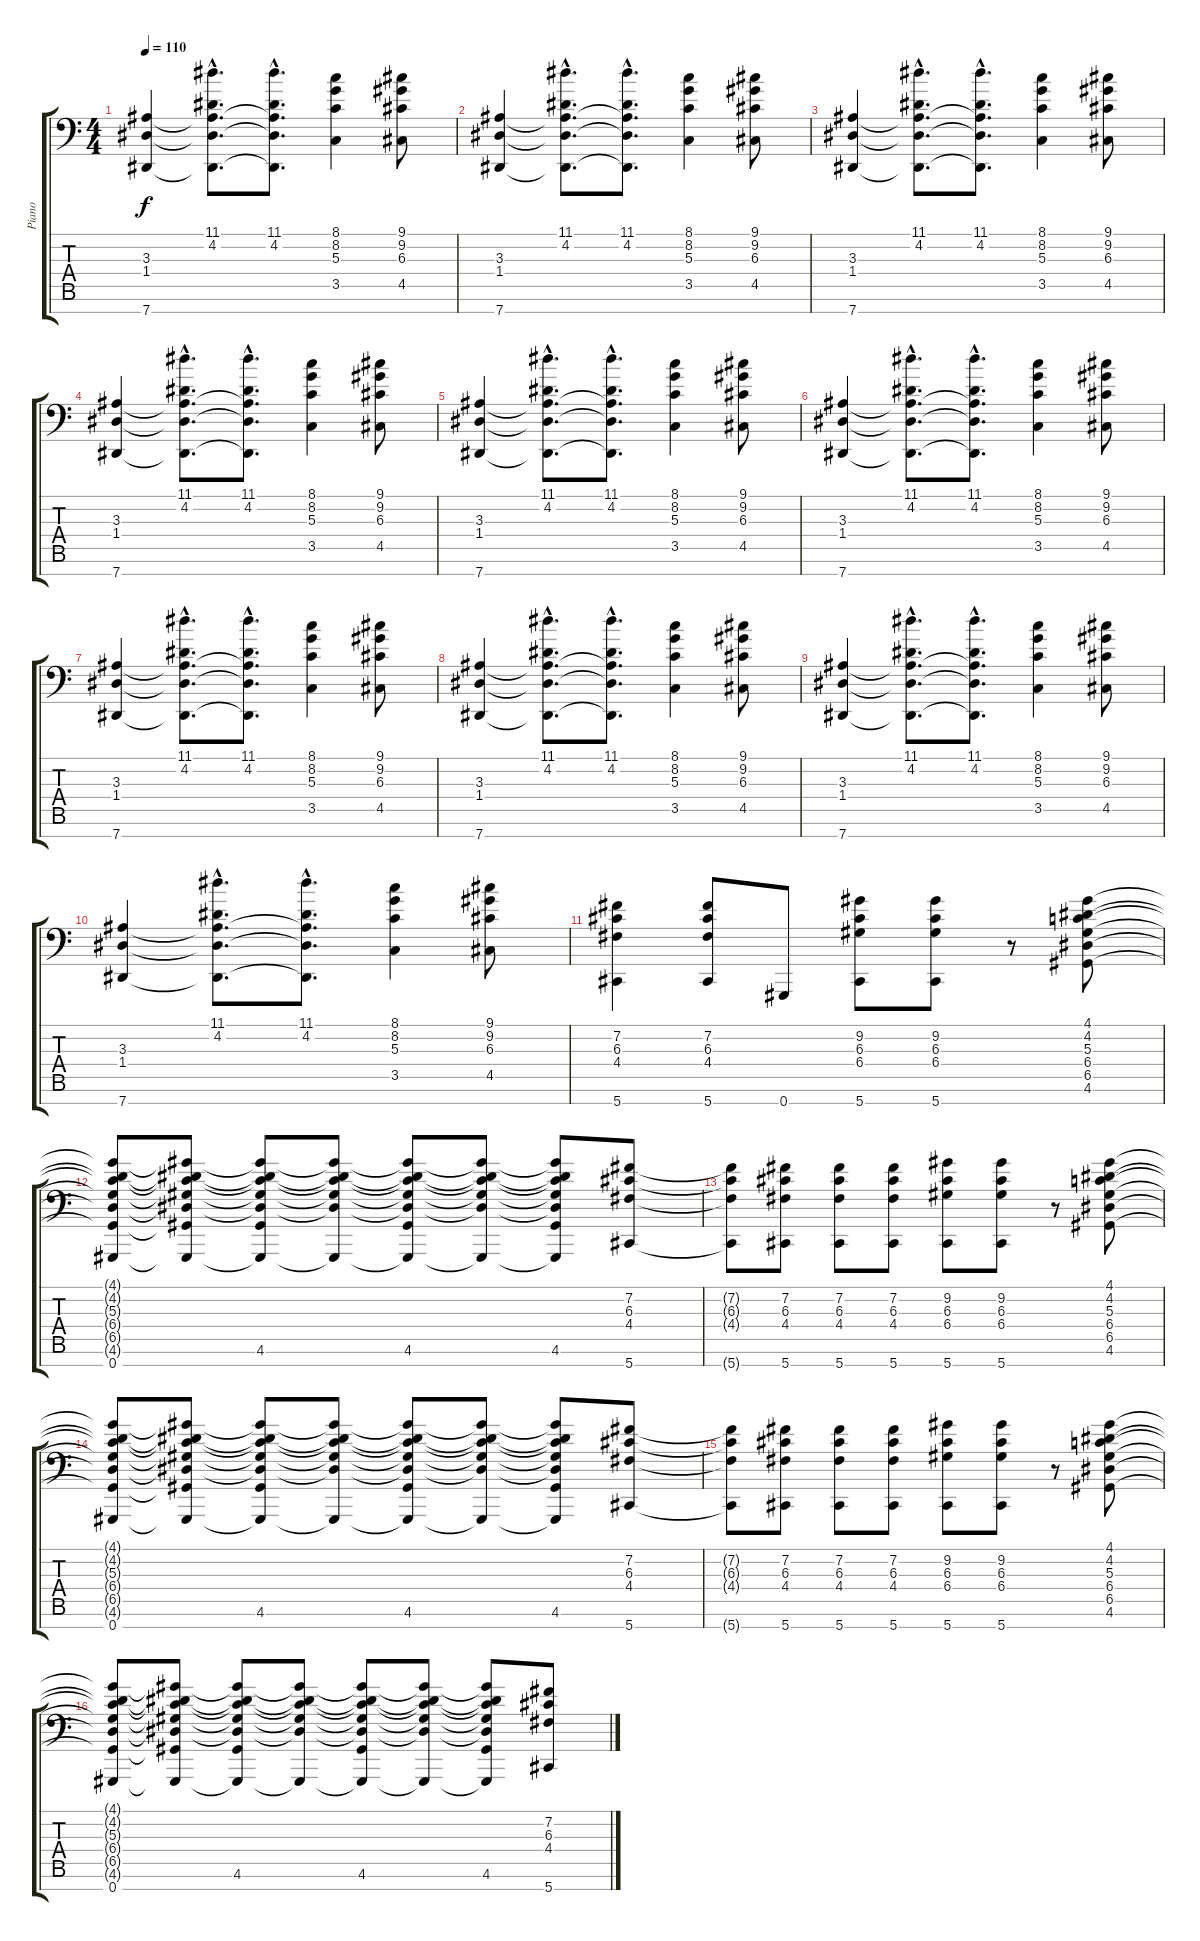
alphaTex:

\track ("Piano" "Piano") {instrument acousticgrandpiano}
\staff {score tabs}
\tuning (E4 B3 G3 D3 A2 E2 Ab1) {hide}
\ts (4 4)
\tempo 110
\clef f4
\ks c
(3.3 1.4 7.7).4{dy f} (11.1{hac} 4.2{hac} 3.3{hac t} 1.4{hac t} 7.7{hac t}).8{d} (11.1{hac} 4.2{hac} 3.3{hac t} 1.4{hac t} 7.7{hac t}).8{d} (8.1 8.2 5.3 3.5).4 (9.1 9.2 6.3 4.5).8 |
(3.3 1.4 7.7).4 (11.1{hac} 4.2{hac} 3.3{hac t} 1.4{hac t} 7.7{hac t}).8{d} (11.1{hac} 4.2{hac} 3.3{hac t} 1.4{hac t} 7.7{hac t}).8{d} (8.1 8.2 5.3 3.5).4 (9.1 9.2 6.3 4.5).8 |
(3.3 1.4 7.7).4 (11.1{hac} 4.2{hac} 3.3{hac t} 1.4{hac t} 7.7{hac t}).8{d} (11.1{hac} 4.2{hac} 3.3{hac t} 1.4{hac t} 7.7{hac t}).8{d} (8.1 8.2 5.3 3.5).4 (9.1 9.2 6.3 4.5).8 |
(3.3 1.4 7.7).4 (11.1{hac} 4.2{hac} 3.3{hac t} 1.4{hac t} 7.7{hac t}).8{d} (11.1{hac} 4.2{hac} 3.3{hac t} 1.4{hac t} 7.7{hac t}).8{d} (8.1 8.2 5.3 3.5).4 (9.1 9.2 6.3 4.5).8 |
(3.3 1.4 7.7).4 (11.1{hac} 4.2{hac} 3.3{hac t} 1.4{hac t} 7.7{hac t}).8{d} (11.1{hac} 4.2{hac} 3.3{hac t} 1.4{hac t} 7.7{hac t}).8{d} (8.1 8.2 5.3 3.5).4 (9.1 9.2 6.3 4.5).8 |
(3.3 1.4 7.7).4 (11.1{hac} 4.2{hac} 3.3{hac t} 1.4{hac t} 7.7{hac t}).8{d} (11.1{hac} 4.2{hac} 3.3{hac t} 1.4{hac t} 7.7{hac t}).8{d} (8.1 8.2 5.3 3.5).4 (9.1 9.2 6.3 4.5).8 |
(3.3 1.4 7.7).4 (11.1{hac} 4.2{hac} 3.3{hac t} 1.4{hac t} 7.7{hac t}).8{d} (11.1{hac} 4.2{hac} 3.3{hac t} 1.4{hac t} 7.7{hac t}).8{d} (8.1 8.2 5.3 3.5).4 (9.1 9.2 6.3 4.5).8 |
(3.3 1.4 7.7).4 (11.1{hac} 4.2{hac} 3.3{hac t} 1.4{hac t} 7.7{hac t}).8{d} (11.1{hac} 4.2{hac} 3.3{hac t} 1.4{hac t} 7.7{hac t}).8{d} (8.1 8.2 5.3 3.5).4 (9.1 9.2 6.3 4.5).8 |
(3.3 1.4 7.7).4 (11.1{hac} 4.2{hac} 3.3{hac t} 1.4{hac t} 7.7{hac t}).8{d} (11.1{hac} 4.2{hac} 3.3{hac t} 1.4{hac t} 7.7{hac t}).8{d} (8.1 8.2 5.3 3.5).4 (9.1 9.2 6.3 4.5).8 |
(3.3 1.4 7.7).4 (11.1{hac} 4.2{hac} 3.3{hac t} 1.4{hac t} 7.7{hac t}).8{d} (11.1{hac} 4.2{hac} 3.3{hac t} 1.4{hac t} 7.7{hac t}).8{d} (8.1 8.2 5.3 3.5).4 (9.1 9.2 6.3 4.5).8 |
(7.2 6.3 4.4 5.7).4{instrument acousticgrandpiano} (7.2 6.3 4.4 5.7).8 0.7.8 (9.2 6.3 6.4 5.7).8 (9.2 6.3 6.4 5.7).8 r.8 (4.1 4.2 5.3 6.4 6.5 4.6).8 |
(4.1{t} 4.2{t} 5.3{t} 6.4{t} 6.5{t} 4.6{t} 0.7).8 (4.1{t} 4.2{t} 5.3{t} 6.4{t} 6.5{t} 4.6{t} 0.7{t}).8 (4.1{t} 4.2{t} 5.3{t} 6.4{t} 6.5{t} 4.6 0.7{t}).8 (4.1{t} 4.2{t} 5.3{t} 6.4{t} 6.5{t} 0.7{t}).8 (4.1{t} 4.2{t} 5.3{t} 6.4{t} 6.5{t} 4.6 0.7{t}).8 (4.1{t} 4.2{t} 5.3{t} 6.4{t} 6.5{t} 0.7{t}).8 (4.1{t} 4.2{t} 5.3{t} 6.4{t} 6.5{t} 4.6 0.7{t}).8 (7.2 6.3 4.4 5.7).8 |
(7.2{t} 6.3{t} 4.4{t} 5.7{t}).8 (7.2 6.3 4.4 5.7).8 (7.2 6.3 4.4 5.7).8 (7.2 6.3 4.4 5.7).8 (9.2 6.3 6.4 5.7).8 (9.2 6.3 6.4 5.7).8 r.8 (4.1 4.2 5.3 6.4 6.5 4.6).8 |
(4.1{t} 4.2{t} 5.3{t} 6.4{t} 6.5{t} 4.6{t} 0.7).8 (4.1{t} 4.2{t} 5.3{t} 6.4{t} 6.5{t} 4.6{t} 0.7{t}).8 (4.1{t} 4.2{t} 5.3{t} 6.4{t} 6.5{t} 4.6 0.7{t}).8 (4.1{t} 4.2{t} 5.3{t} 6.4{t} 6.5{t} 0.7{t}).8 (4.1{t} 4.2{t} 5.3{t} 6.4{t} 6.5{t} 4.6 0.7{t}).8 (4.1{t} 4.2{t} 5.3{t} 6.4{t} 6.5{t} 0.7{t}).8 (4.1{t} 4.2{t} 5.3{t} 6.4{t} 6.5{t} 4.6 0.7{t}).8 (7.2 6.3 4.4 5.7).8 |
(7.2{t} 6.3{t} 4.4{t} 5.7{t}).8 (7.2 6.3 4.4 5.7).8 (7.2 6.3 4.4 5.7).8 (7.2 6.3 4.4 5.7).8 (9.2 6.3 6.4 5.7).8 (9.2 6.3 6.4 5.7).8 r.8 (4.1 4.2 5.3 6.4 6.5 4.6).8 |
(4.1{t} 4.2{t} 5.3{t} 6.4{t} 6.5{t} 4.6{t} 0.7).8 (4.1{t} 4.2{t} 5.3{t} 6.4{t} 6.5{t} 4.6{t} 0.7{t}).8 (4.1{t} 4.2{t} 5.3{t} 6.4{t} 6.5{t} 4.6 0.7{t}).8 (4.1{t} 4.2{t} 5.3{t} 6.4{t} 6.5{t} 0.7{t}).8 (4.1{t} 4.2{t} 5.3{t} 6.4{t} 6.5{t} 4.6 0.7{t}).8 (4.1{t} 4.2{t} 5.3{t} 6.4{t} 6.5{t} 0.7{t}).8 (4.1{t} 4.2{t} 5.3{t} 6.4{t} 6.5{t} 4.6 0.7{t}).8 (7.2 6.3 4.4 5.7).8
